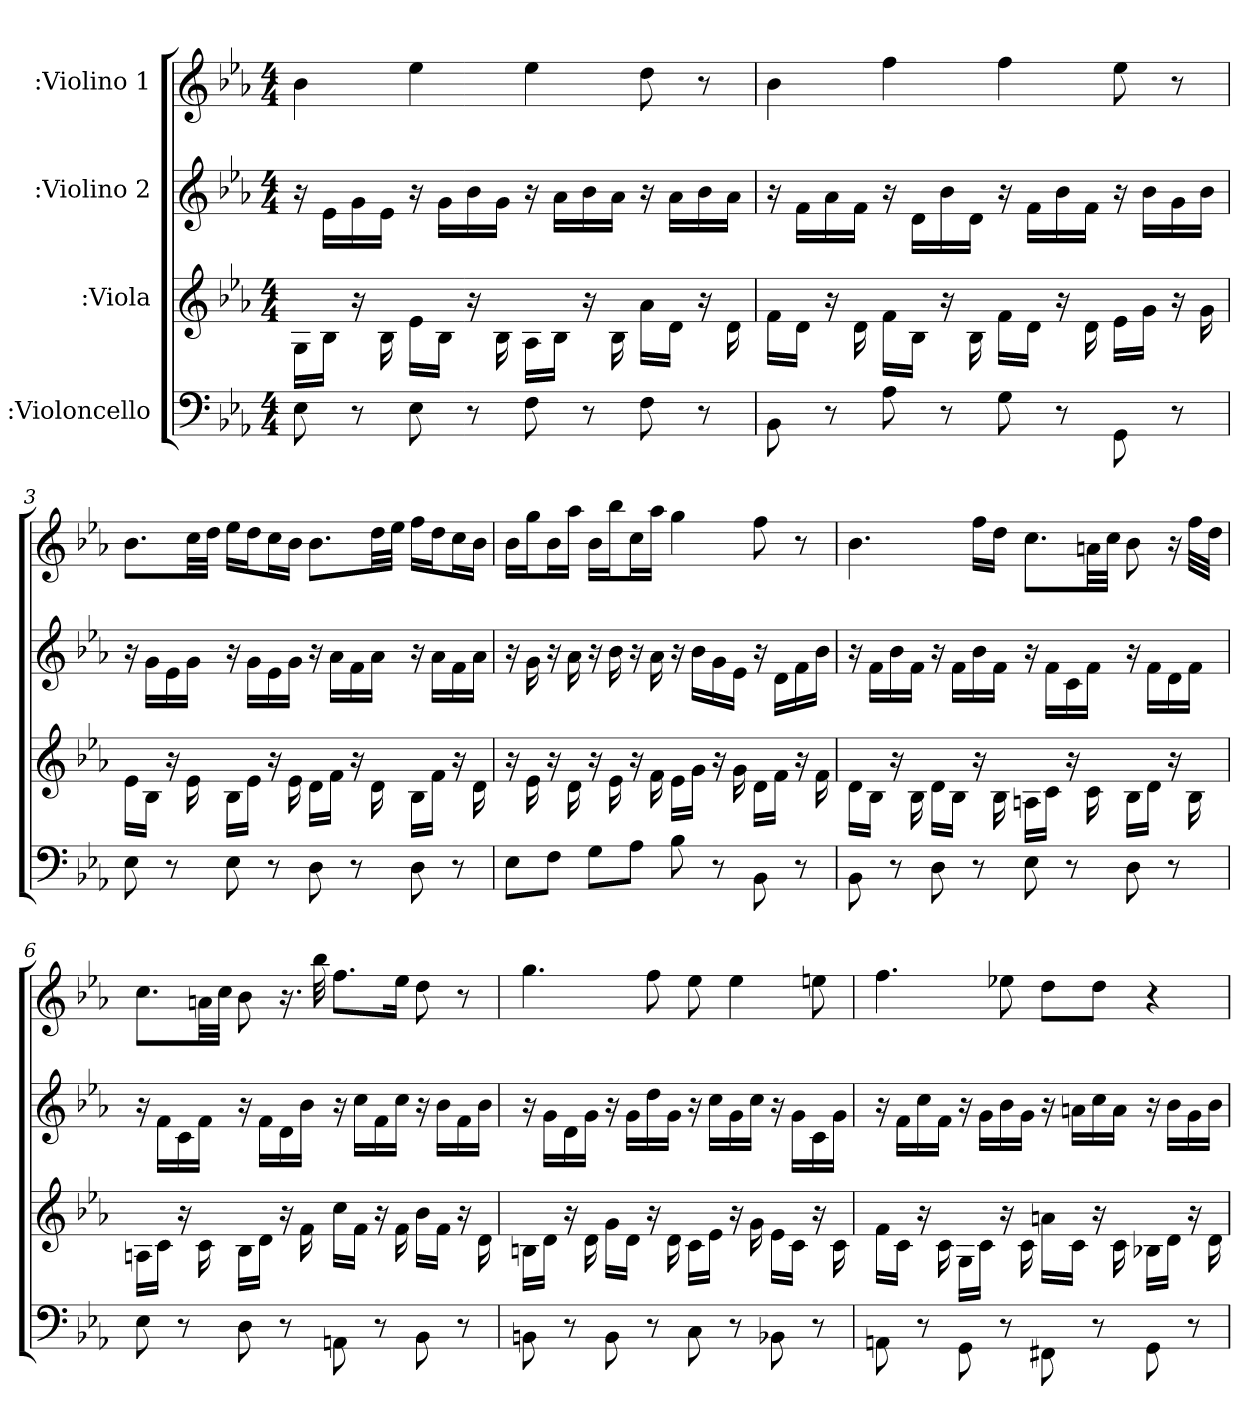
**kern	**kern	**kern	**kern
*part4	*part3	*part2	*part1
*staff4	*staff3	*staff2	*staff1
*I":Violoncello	*I":Viola	*I":Violino 2	*I":Violino 1
*k[b-e-a-]	*k[b-e-a-]	*k[b-e-a-]	*k[b-e-a-]
*E-:	*E-:	*E-:	*E-:
*M4/4	*M4/4	*M4/4	*M4/4
=1	=1	=1	=1
8E-\	16G\LL	16r	4b-\
.	16B-\JJ	16e-\LL	.
8r	16r	16g\	.
.	16B-\	16e-\JJ	.
8E-\	16e-\LL	16r	4ee-\
.	16B-\JJ	16g\LL	.
8r	16r	16b-\	.
.	16B-\	16g\JJ	.
8F\	16A-\LL	16r	4ee-\
.	16B-\JJ	16a-\LL	.
8r	16r	16b-\	.
.	16B-\	16a-\JJ	.
8F\	16a-\LL	16r	8dd\
.	16d\JJ	16a-\LL	.
8r	16r	16b-\	8r
.	16d\	16a-\JJ	.
=2	=2	=2	=2
8BB-\	16f\LL	16r	4b-\
.	16d\JJ	16f\LL	.
8r	16r	16a-\	.
.	16d\	16f\JJ	.
8A-\	16f\LL	16r	4ff\
.	16B-\JJ	16d\LL	.
8r	16r	16b-\	.
.	16B-\	16d\JJ	.
8G\	16f\LL	16r	4ff\
.	16d\JJ	16f\LL	.
8r	16r	16b-\	.
.	16d\	16f\JJ	.
8GG\	16e-\LL	16r	8ee-\
.	16g\JJ	16b-\LL	.
8r	16r	16g\	8r
.	16g\	16b-\JJ	.
=3	=3	=3	=3
8E-\	16e-\LL	16r	8.b-\L
.	16B-\JJ	16g\LL	.
8r	16r	16e-\	.
.	16e-\	16g\JJ	32cc\LL
.	.	.	32dd\JJJ
8E-\	16B-\LL	16r	16ee-\LL
.	16e-\JJ	16g\LL	16dd\J
8r	16r	16e-\	16cc\L
.	16e-\	16g\JJ	16b-\JJ
8D\	16d\LL	16r	8.b-\L
.	16f\JJ	16a-\LL	.
8r	16r	16f\	.
.	16d\	16a-\JJ	32dd\LL
.	.	.	32ee-\JJJ
8D\	16B-\LL	16r	16ff\LL
.	16f\JJ	16a-\LL	16dd\J
8r	16r	16f\	16cc\L
.	16d\	16a-\JJ	16b-\JJ
=4	=4	=4	=4
8E-\L	16r	16r	16b-\LL
.	16e-\	16g\	16gg\J
8F\J	16r	16r	16b-\L
.	16d\	16a-\	16aa-\JJ
8G\L	16r	16r	16b-\LL
.	16e-\	16b-\	16bb-\J
8A-\J	16r	16r	16cc\L
.	16f\	16a-\	16aa-\JJ
8B-\	16e-\LL	16r	4gg\
.	16g\JJ	16b-\LL	.
8r	16r	16g\	.
.	16g\	16e-\JJ	.
8BB-\	16d\LL	16r	8ff\
.	16f\JJ	16d\LL	.
8r	16r	16f\	8r
.	16f\	16b-\JJ	.
=5	=5	=5	=5
8BB-\	16d\LL	16r	4.b-\
.	16B-\JJ	16f\LL	.
8r	16r	16b-\	.
.	16B-\	16f\JJ	.
8D\	16d\LL	16r	.
.	16B-\JJ	16f\LL	.
8r	16r	16b-\	16ff\LL
.	16B-\	16f\JJ	16dd\JJ
8E-\	16An\LL	16r	8.cc\L
.	16c\JJ	16f\LL	.
8r	16r	16c\	.
.	16c\	16f\JJ	32an\LL
.	.	.	32cc\JJJ
8D\	16B-\LL	16r	8b-\
.	16d\JJ	16f\LL	.
8r	16r	16d\	16r
.	16B-\	16f\JJ	32ff\LLL
.	.	.	32dd\JJJ
=6	=6	=6	=6
8E-\	16An\LL	16r	8.cc\L
.	16c\JJ	16f\LL	.
8r	16r	16c\	.
.	16c\	16f\JJ	32an\LL
.	.	.	32cc\JJJ
8D\	16B-\LL	16r	8b-\
.	16d\JJ	16f\LL	.
8r	16r	16d\	16.r
.	16f\	16b-\JJ	.
.	.	.	32bb-\
8AAn\	16cc\LL	16r	8.ff\L
.	16f\JJ	16cc\LL	.
8r	16r	16f\	.
.	16f\	16cc\JJ	16ee-\Jk
8BB-\	16b-\LL	16r	8dd\
.	16f\JJ	16b-\LL	.
8r	16r	16f\	8r
.	16d\	16b-\JJ	.
=7	=7	=7	=7
8BBn\	16Bn\LL	16r	4.gg\
.	16d\JJ	16g\LL	.
8r	16r	16d\	.
.	16d\	16g\JJ	.
8BB\	16g\LL	16r	.
.	16d\JJ	16g\LL	.
8r	16r	16dd\	8ff\
.	16d\	16g\JJ	.
8C\	16c\LL	16r	8ee-\
.	16e-\JJ	16cc\LL	.
8r	16r	16g\	4ee-\
.	16g\	16cc\JJ	.
8BB-X\	16e-\LL	16r	.
.	16c\JJ	16g\LL	.
8r	16r	16c\	8een\
.	16c\	16g\JJ	.
=8	=8	=8	=8
8AAn\	16f\LL	16r	4.ff\
.	16c\JJ	16f\LL	.
8r	16r	16cc\	.
.	16c\	16f\JJ	.
8GG\	16G\LL	16r	.
.	16c\JJ	16g\LL	.
8r	16r	16b-\	8ee-X\
.	16c\	16g\JJ	.
8FF#X\	16an\LL	16r	8dd\L
.	16c\JJ	16an\LL	.
8r	16r	16cc\	8dd\J
.	16c\	16a\JJ	.
8GG\	16B-X\LL	16r	4r
.	16d\JJ	16b-\LL	.
8r	16r	16g\	.
.	16d\	16b-\JJ	.
=	=	=	=
*-	*-	*-	*-
